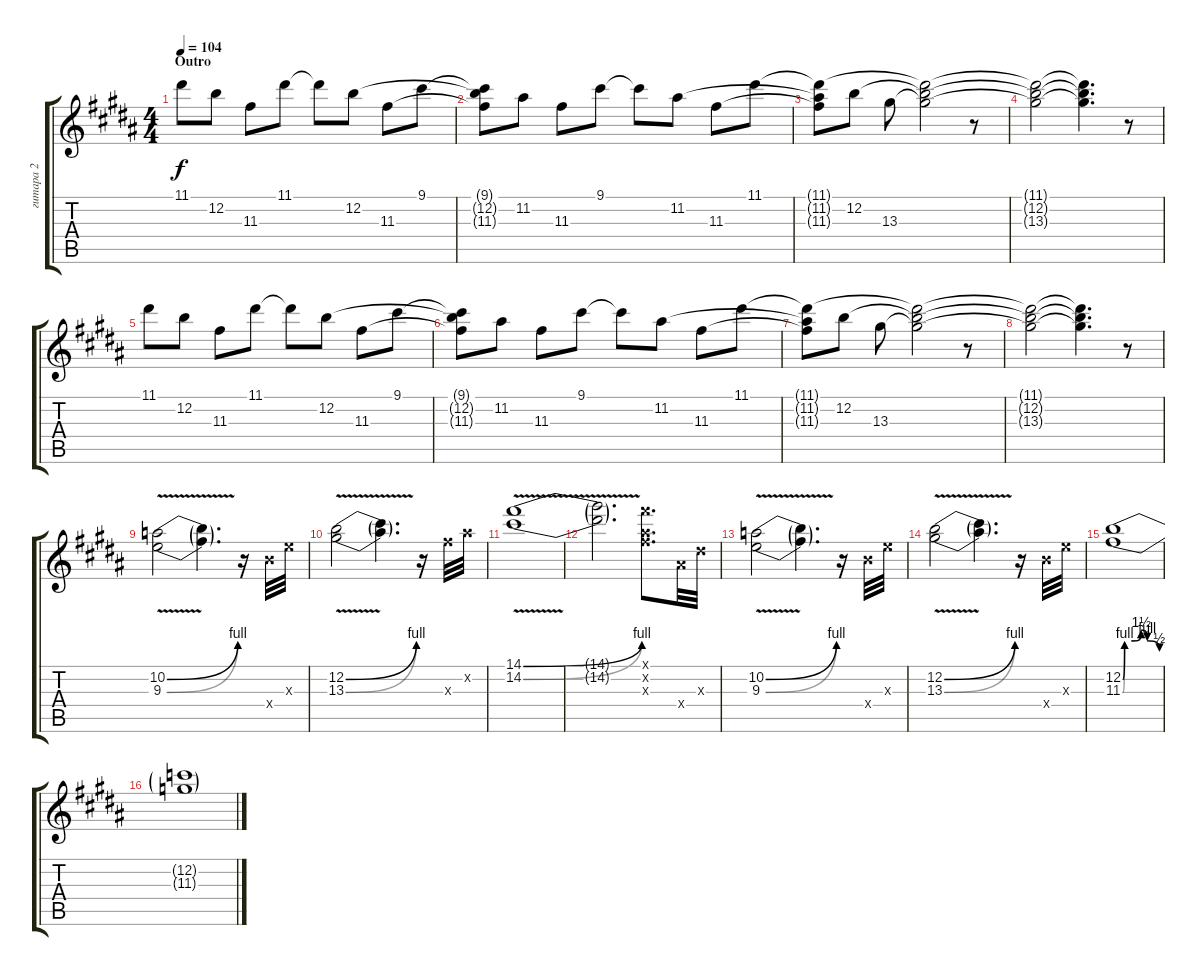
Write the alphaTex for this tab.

\track ("гитара 2" "гитара 2") {instrument distortionguitar}
\staff {score tabs}
\tuning (E4 B3 G3 D3 A2 E2) {hide}
\ts (4 4)
\section ("" "Outro")
\tempo 104
\clef g2
\ks b
11.1.8{dy f} 12.2.8 11.3.8 11.1.8 11.1{t}.8 12.2.8 11.3.8 9.1.8 |
(9.1{t} 12.2{t} 11.3{t}).8 11.2.8 11.3.8 9.1.8 9.1{t}.8 11.2.8 11.3.8 11.1.8 |
(11.1{t} 11.2{t} 11.3{t}).8 12.2.8 13.3.8 (11.1{t} 12.2{t} 13.3{t}).2 r.8 |
(11.1{t} 12.2{t} 13.3{t}).2 (11.1{t} 12.2{t} 13.3{t}).4{d} r.8 |
11.1.8 12.2.8 11.3.8 11.1.8 11.1{t}.8 12.2.8 11.3.8 9.1.8 |
(9.1{t} 12.2{t} 11.3{t}).8 11.2.8 11.3.8 9.1.8 9.1{t}.8 11.2.8 11.3.8 11.1.8 |
(11.1{t} 11.2{t} 11.3{t}).8 12.2.8 13.3.8 (11.1{t} 12.2{t} 13.3{t}).2 r.8 |
(11.1{t} 12.2{t} 13.3{t}).2 (11.1{t} 12.2{t} 13.3{t}).4{d} r.8 |
(10.2{be (bend 0 0 60 4) v} 9.3{be (bend 0 0 60 4)}).2 (10.2{t} 9.3{t}).4{d} r.16 9.4{x}.32 9.3{x}.32 |
(12.2{be (bend 0 0 60 4) v} 13.3{be (bend 0 0 60 4)}).2 (12.2{t} 13.3{t}).4{d} r.16 11.3{x}.32 11.2{x}.32 |
(14.1{be (bend 0 0 60 4) v} 14.2{be (bend 0 0 60 4)}).1 |
(14.1{t} 14.2{t}).2{d} (14.1{x} 11.2{x} 11.3{x}).8{d} 8.4{x}.32 8.3{x}.32 |
(10.2{be (bend 0 0 60 4) v} 9.3{be (bend 0 0 60 4)}).2 (10.2{t} 9.3{t}).4{d} r.16 9.4{x}.32 9.3{x}.32 |
(12.2{be (bend 0 0 60 4) v} 13.3{be (bend 0 0 60 4)}).2 (12.2{t} 13.3{t}).4{d} r.16 9.4{x}.32 9.3{x}.32 |
\ks g#minor
(12.2{be (custom 0 0 3 4 20 4 30 6 40 4 60 2)} 11.3{be (custom 0 0 3 4 20 4 30 6 40 4 60 2)}).1 |
(12.2{t} 11.3{t}).1
